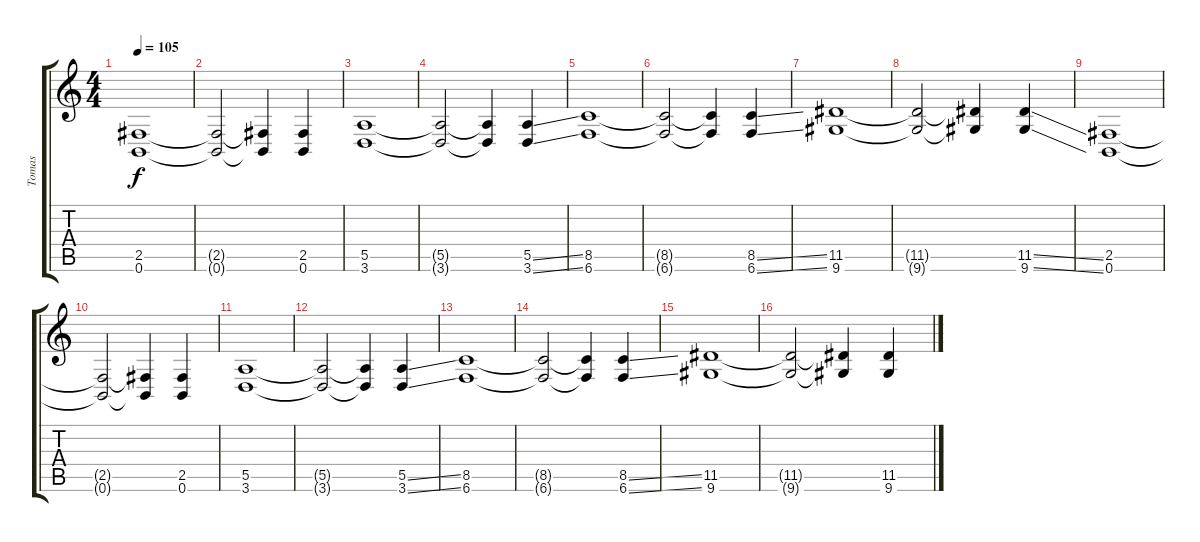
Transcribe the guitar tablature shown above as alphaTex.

\track ("Tomas" "Tomas") {instrument distortionguitar}
\staff {score tabs}
\tuning (B3 Gb3 D3 A2 E2 B1) {hide}
\ts (4 4)
\tempo 105
\clef g2
\ks c
(2.5 0.6).1{dy f} |
(2.5{t} 0.6{t}).2 (2.5{t} 0.6{t}).4 (2.5 0.6).4 |
(5.5 3.6).1 |
(5.5{t} 3.6{t}).2 (5.5{t} 3.6{t}).4 (5.5{ss} 3.6{ss}).4 |
(8.5 6.6).1 |
(8.5{t} 6.6{t}).2 (8.5{t} 6.6{t}).4 (8.5{ss} 6.6{ss}).4 |
(11.5 9.6).1 |
(11.5{t} 9.6{t}).2 (11.5{t} 9.6{t}).4 (11.5{ss} 9.6{ss}).4 |
(2.5 0.6).1 |
(2.5{t} 0.6{t}).2 (2.5{t} 0.6{t}).4 (2.5 0.6).4 |
(5.5 3.6).1 |
(5.5{t} 3.6{t}).2 (5.5{t} 3.6{t}).4 (5.5{ss} 3.6{ss}).4 |
(8.5 6.6).1 |
(8.5{t} 6.6{t}).2 (8.5{t} 6.6{t}).4 (8.5{ss} 6.6{ss}).4 |
(11.5 9.6).1 |
(11.5{t} 9.6{t}).2 (11.5{t} 9.6{t}).4 (11.5{ss} 9.6{ss}).4
